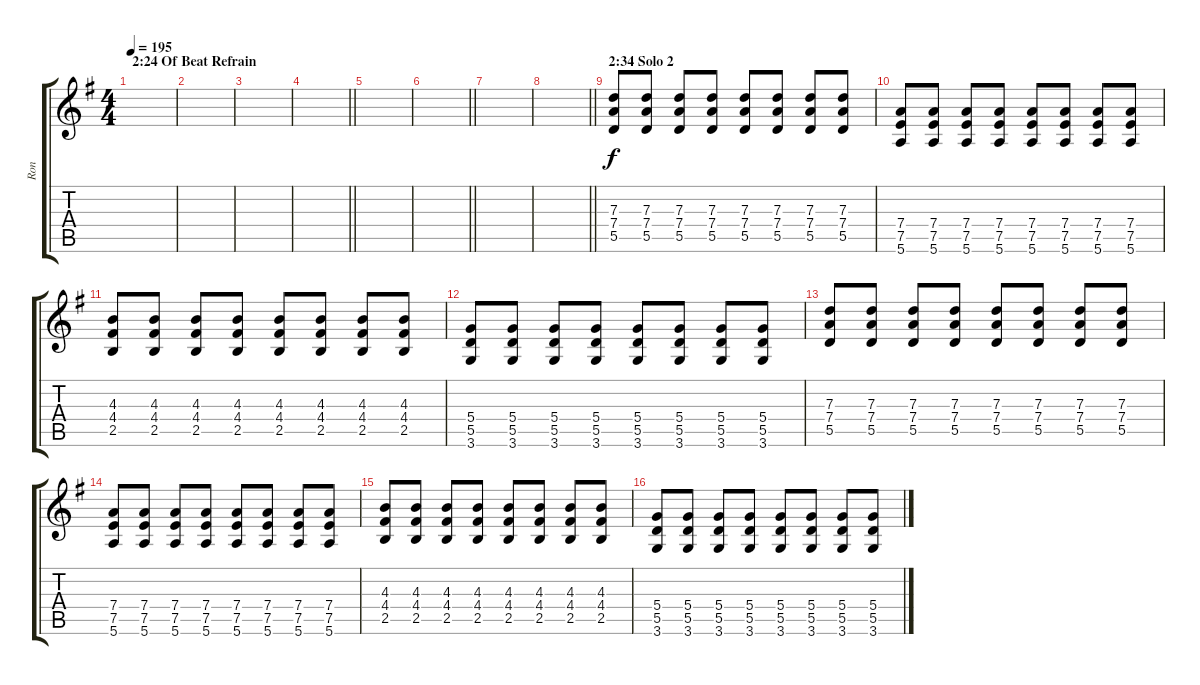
\track ("Ron" "Ron") {instrument overdrivenguitar}
\staff {score tabs}
\tuning (E4 B3 G3 D3 A2 E2) {hide}
\ts (4 4)
\section ("" "2:24 Of Beat Refrain")
\tempo 195
\clef g2
\ks g
|
|
|
\barLineRight lightlight
|
|
\barLineRight lightlight
|
|
\barLineRight lightlight
|
\section ("" "2:34 Solo 2")
(7.3 7.4 5.5).8{dy f} (7.3 7.4 5.5).8 (7.3 7.4 5.5).8 (7.3 7.4 5.5).8 (7.3 7.4 5.5).8 (7.3 7.4 5.5).8 (7.3 7.4 5.5).8 (7.3 7.4 5.5).8 |
(7.4 7.5 5.6).8 (7.4 7.5 5.6).8 (7.4 7.5 5.6).8 (7.4 7.5 5.6).8 (7.4 7.5 5.6).8 (7.4 7.5 5.6).8 (7.4 7.5 5.6).8 (7.4 7.5 5.6).8 |
(4.3 4.4 2.5).8 (4.3 4.4 2.5).8 (4.3 4.4 2.5).8 (4.3 4.4 2.5).8 (4.3 4.4 2.5).8 (4.3 4.4 2.5).8 (4.3 4.4 2.5).8 (4.3 4.4 2.5).8 |
(5.4 5.5 3.6).8 (5.4 5.5 3.6).8 (5.4 5.5 3.6).8 (5.4 5.5 3.6).8 (5.4 5.5 3.6).8 (5.4 5.5 3.6).8 (5.4 5.5 3.6).8 (5.4 5.5 3.6).8 |
(7.3 7.4 5.5).8 (7.3 7.4 5.5).8 (7.3 7.4 5.5).8 (7.3 7.4 5.5).8 (7.3 7.4 5.5).8 (7.3 7.4 5.5).8 (7.3 7.4 5.5).8 (7.3 7.4 5.5).8 |
(7.4 7.5 5.6).8 (7.4 7.5 5.6).8 (7.4 7.5 5.6).8 (7.4 7.5 5.6).8 (7.4 7.5 5.6).8 (7.4 7.5 5.6).8 (7.4 7.5 5.6).8 (7.4 7.5 5.6).8 |
(4.3 4.4 2.5).8 (4.3 4.4 2.5).8 (4.3 4.4 2.5).8 (4.3 4.4 2.5).8 (4.3 4.4 2.5).8 (4.3 4.4 2.5).8 (4.3 4.4 2.5).8 (4.3 4.4 2.5).8 |
(5.4 5.5 3.6).8 (5.4 5.5 3.6).8 (5.4 5.5 3.6).8 (5.4 5.5 3.6).8 (5.4 5.5 3.6).8 (5.4 5.5 3.6).8 (5.4 5.5 3.6).8 (5.4 5.5 3.6).8
